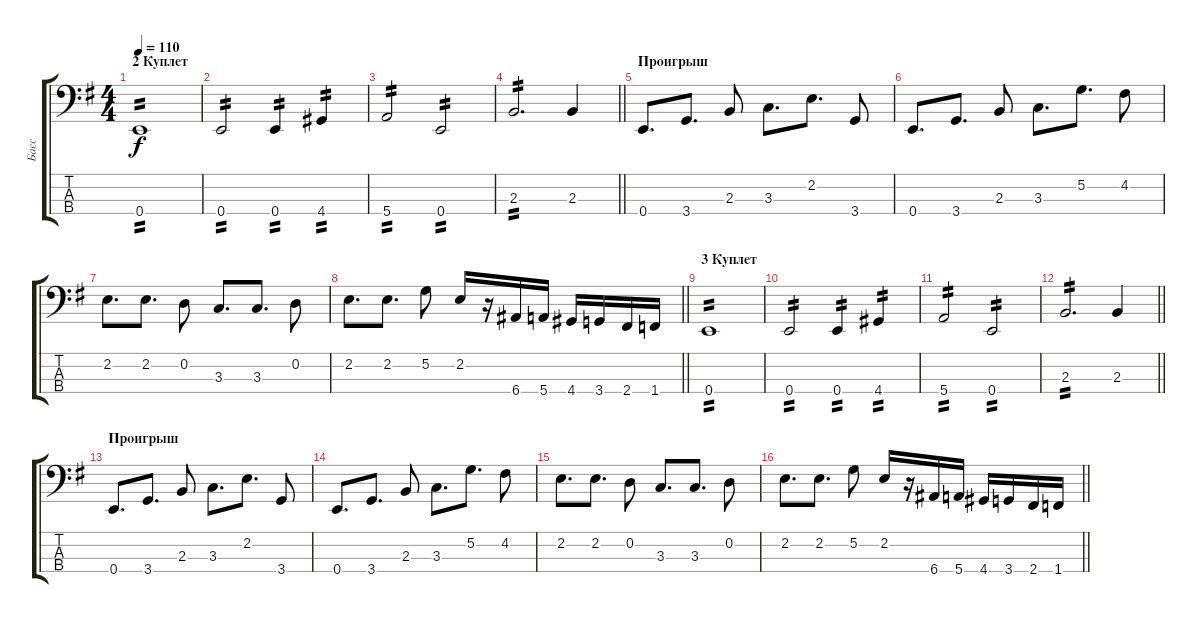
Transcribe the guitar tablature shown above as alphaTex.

\track ("Басс" "Басс") {instrument electricbassfinger}
\staff {score tabs}
\tuning (G2 D2 A1 E1) {hide}
\ts (4 4)
\section ("" "2 Куплет")
\tempo 110
\clef f4
\ks eminor
0.4.1{tp 2 dy f} |
0.4.2{tp 2} 0.4.4{tp 2} 4.4.4{tp 2} |
5.4.2{tp 2} 0.4.2{tp 2} |
\barLineRight lightlight
2.3.2{d tp 2} 2.3.4 |
\section ("" "Проигрыш")
0.4.8{d} 3.4.8{d} 2.3.8 3.3.8{d} 2.2.8{d} 3.4.8 |
0.4.8{d} 3.4.8{d} 2.3.8 3.3.8{d} 5.2.8{d} 4.2.8 |
2.2.8{d} 2.2.8{d} 0.2.8 3.3.8{d} 3.3.8{d} 0.2.8 |
\barLineRight lightlight
2.2.8{d} 2.2.8{d} 5.2.8 2.2.16 r.16 6.4.16 5.4.16 4.4.16 3.4.16 2.4.16 1.4.16 |
\section ("" "3 Куплет")
0.4.1{tp 2} |
0.4.2{tp 2} 0.4.4{tp 2} 4.4.4{tp 2} |
5.4.2{tp 2} 0.4.2{tp 2} |
\barLineRight lightlight
2.3.2{d tp 2} 2.3.4 |
\section ("" "Проигрыш")
0.4.8{d} 3.4.8{d} 2.3.8 3.3.8{d} 2.2.8{d} 3.4.8 |
0.4.8{d} 3.4.8{d} 2.3.8 3.3.8{d} 5.2.8{d} 4.2.8 |
2.2.8{d} 2.2.8{d} 0.2.8 3.3.8{d} 3.3.8{d} 0.2.8 |
\barLineRight lightlight
2.2.8{d} 2.2.8{d} 5.2.8 2.2.16 r.16 6.4.16 5.4.16 4.4.16 3.4.16 2.4.16 1.4.16
